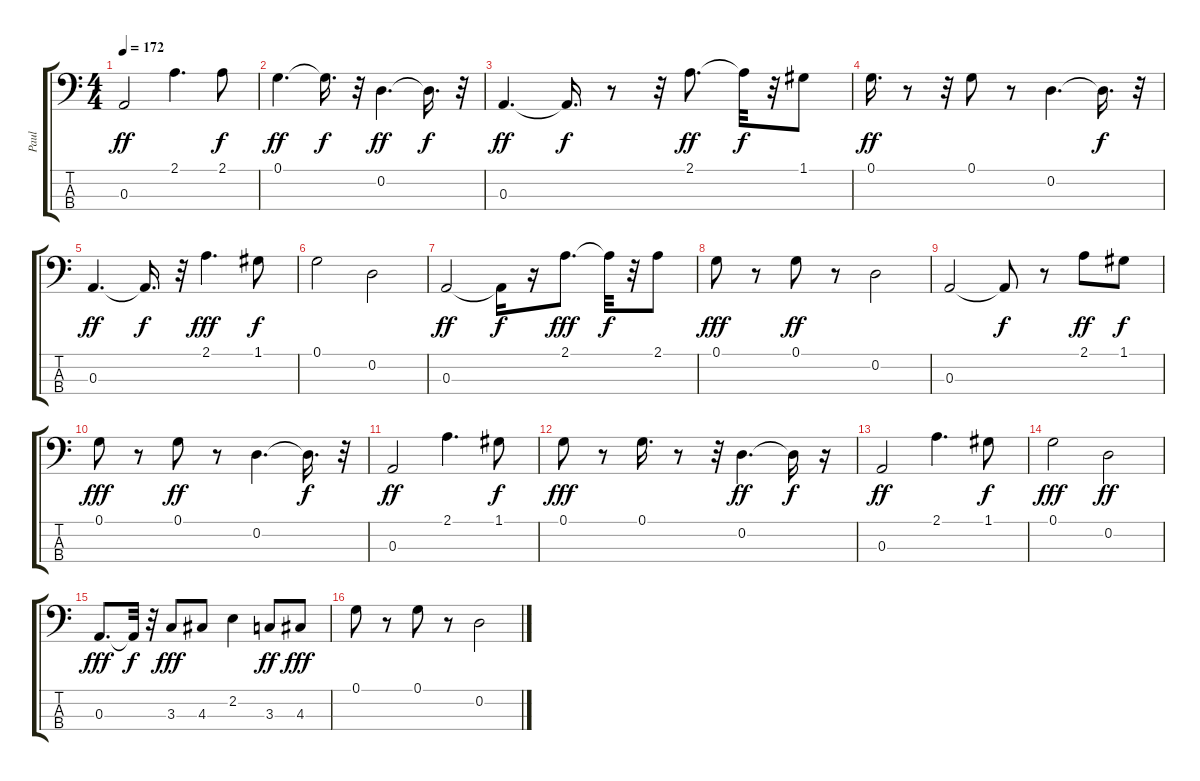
\track ("Paul" "Paul") {instrument acousticbass}
\staff {score tabs}
\tuning (G2 D2 A1 E1) {hide}
\ts (4 4)
\tempo 172
\clef f4
\ks c
0.3.2{dy ff} 2.1.4{d} 2.1.8{dy f} |
0.1.4{d dy ff} 0.1{t}.16{d dy f} r.32 0.2.4{d dy ff} 0.2{t}.16{d dy f} r.32 |
0.3.4{d dy ff} 0.3{t}.16{d dy f} r.8 r.32 2.1.8{d dy ff} 2.1{t}.32{dy f} r.32 1.1.8 |
0.1.16{d dy ff} r.8 r.32 0.1.8 r.8 0.2.4{d} 0.2{t}.16{d dy f} r.32 |
0.3.4{d dy ff} 0.3{t}.16{d dy f} r.32 2.1.4{d dy fff} 1.1.8{dy f} |
0.1.2 0.2.2 |
0.3.2{dy ff} 0.3{t}.16{dy f} r.16 2.1.8{d dy fff} 2.1{t}.32{dy f} r.32 2.1.8 |
0.1.8{dy fff} r.8 0.1.8{dy ff} r.8 0.2.2 |
0.3.2 0.3{t}.8{dy f} r.8 2.1.8{dy ff} 1.1.8{dy f} |
0.1.8{dy fff} r.8 0.1.8{dy ff} r.8 0.2.4{d} 0.2{t}.16{d dy f} r.32 |
0.3.2{dy ff} 2.1.4{d} 1.1.8{dy f} |
0.1.8{dy fff} r.8 0.1.16{d} r.8 r.32 0.2.4{d dy ff} 0.2{t}.16{dy f} r.16 |
0.3.2{dy ff} 2.1.4{d} 1.1.8{dy f} |
0.1.2{dy fff} 0.2.2{dy ff} |
0.3.8{d dy fff} 0.3{t}.32{dy f} r.32 3.3.8{dy fff} 4.3.8 2.2.4 3.3.8{dy ff} 4.3.8{dy fff} |
0.1.8 r.8 0.1.8 r.8 0.2.2
